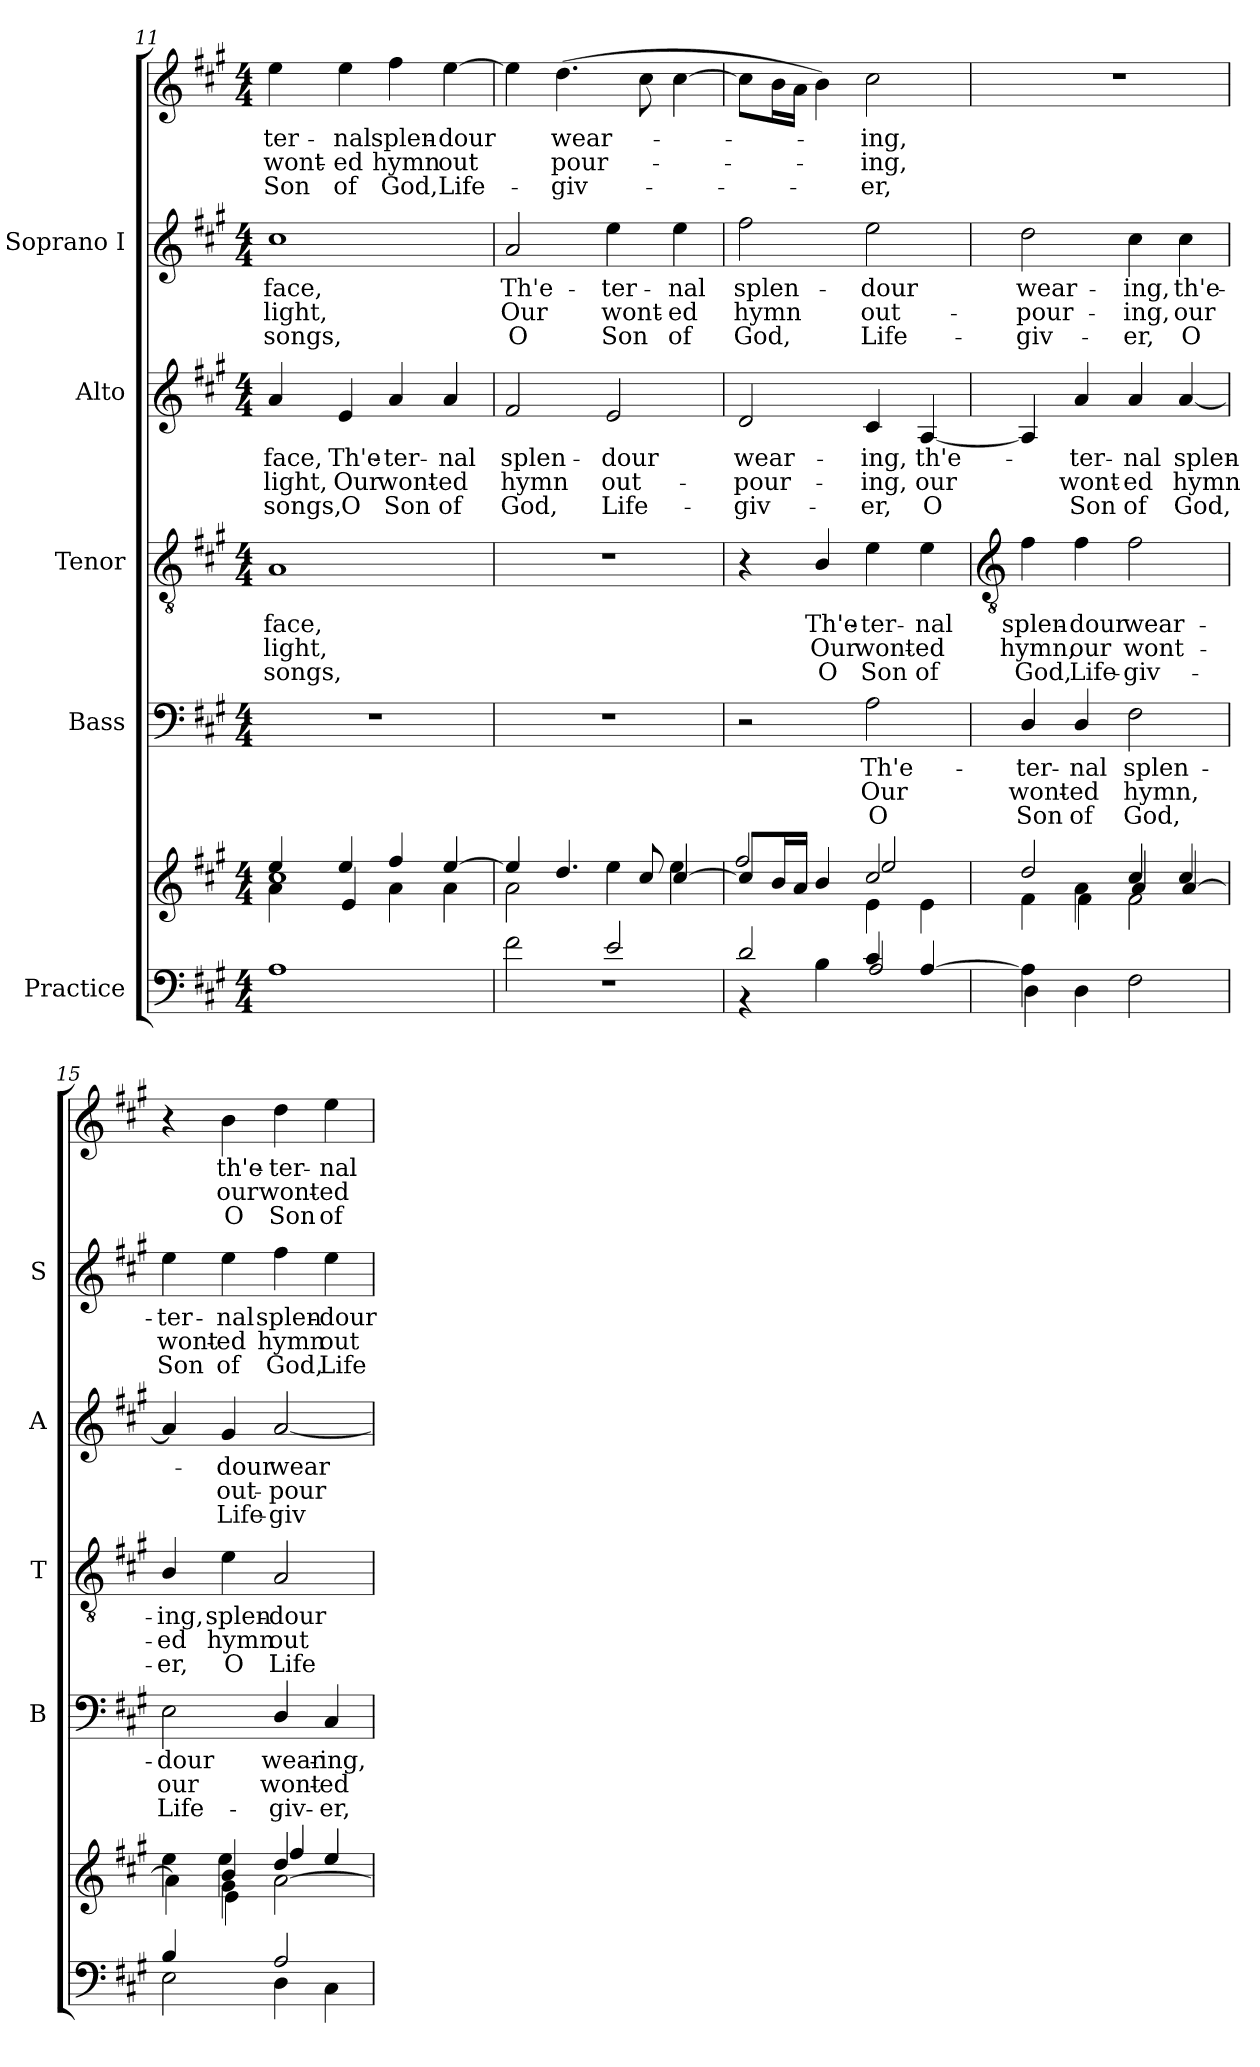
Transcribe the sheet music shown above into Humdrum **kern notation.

**kern	**kern	**kern	**text	**text	**text	**kern	**text	**text	**text	**kern	**text	**text	**text	**kern	**text	**text	**text	**kern	**text	**text	**text
*part5	*part5	*part4	*part4	*part4	*part4	*part3	*part3	*part3	*part3	*part2	*part2	*part2	*part2	*part1	*part1	*part1	*part1	*part1	*part1	*part1	*part1
*staff7	*staff6	*staff5	*staff5	*staff5	*staff5	*staff4	*staff4	*staff4	*staff4	*staff3	*staff3	*staff3	*staff3	*staff2	*staff2	*staff2	*staff2	*staff1	*staff1	*staff1	*staff1
*I"Practice	*	*I"Bass	*	*	*	*I"Tenor	*	*	*	*I"Alto	*	*	*	*I"Soprano I	*	*	*	*	*	*	*
*	*	*I'B	*	*	*	*I'T	*	*	*	*I'A	*	*	*	*I'S	*	*	*	*	*	*	*
*clefF4	*clefG2	*clefF4	*	*	*	*clefGv2	*	*	*	*clefG2	*	*	*	*clefG2	*	*	*	*clefG2	*	*	*
*k[f#c#g#]	*k[f#c#g#]	*k[f#c#g#]	*	*	*	*k[f#c#g#]	*	*	*	*k[f#c#g#]	*	*	*	*k[f#c#g#]	*	*	*	*k[f#c#g#]	*	*	*
*A:	*A:	*A:	*	*	*	*A:	*	*	*	*A:	*	*	*	*A:	*	*	*	*A:	*	*	*
*M4/4	*M4/4	*M4/4	*	*	*	*M4/4	*	*	*	*M4/4	*	*	*	*M4/4	*	*	*	*M4/4	*	*	*
=11	=11	=11	=11	=11	=11	=11	=11	=11	=11	=11	=11	=11	=11	=11	=11	=11	=11	=11	=11	=11	=11
*^	*^	*	*	*	*	*	*	*	*	*	*	*	*	*	*	*	*	*	*	*	*
*	*	*	*^	*	*	*	*	*	*	*	*	*	*	*	*	*	*	*	*	*	*	*	*
!	!	!	!	!	!	!	!	!	!	!LO:LY:b	!LO:LY:b	!LO:LY:b	!	!LO:LY:b	!LO:LY:b	!LO:LY:b	!	!LO:LY:b	!LO:LY:b	!LO:LY:b	!	!LO:LY:b	!LO:LY:b	!LO:LY:b
1A	1ryy	4ee	1cc#	4a\	1r	.	.	.	1A	face,	light,	songs,	4a	face,	light,	songs,	1cc#	-face,	light,	songs,	4ee	ter-	-wont-	-Son
!	!	!	!	!	!	!	!	!	!	!	!	!	!	!LO:LY:b	!LO:LY:b	!LO:LY:b	!	!	!	!	!	!LO:LY:b	!LO:LY:b	!LO:LY:b
.	.	4ee/	.	4e	.	.	.	.	.	.	.	.	4e	Th'e-	-Our	O	.	.	.	.	4ee	nal	ed	of
!	!	!	!	!	!	!	!	!	!	!	!	!	!	!LO:LY:b	!LO:LY:b	!LO:LY:b	!	!	!	!	!	!LO:LY:b	!LO:LY:b	!LO:LY:b
.	.	4ff#	.	4a\	.	.	.	.	.	.	.	.	4a	ter-	-wont-	-Son	.	.	.	.	4ff#	splen-	-hymn	God,
!	!	!	!	!	!	!	!	!	!	!	!	!	!	!LO:LY:b	!LO:LY:b	!LO:LY:b	!	!	!	!	!	!LO:LY:b	!LO:LY:b	!LO:LY:b
.	.	[4ee	.	4a\	.	.	.	.	.	.	.	.	4a	nal	ed	of	.	.	.	.	[4ee	dour	out	Life-
=12	=12	=12	=12	=12	=12	=12	=12	=12	=12	=12	=12	=12	=12	=12	=12	=12	=12	=12	=12	=12	=12	=12	=12	=12
*	*^	*	*	*	*	*	*	*	*	*	*	*	*	*	*	*	*	*	*	*	*	*	*	*
!	!	!	!	!	!	!	!	!	!	!	!	!	!	!	!LO:LY:b	!LO:LY:b	!LO:LY:b	!	!LO:LY:b	!LO:LY:b	!LO:LY:b	!	!	!	!
*	*	*	*	*v	*v	*	*	*	*	*	*	*	*	*	*	*	*	*	*	*	*	*	*	*	*
2f#\	1r	1ryy	4ee/]	2a\	1r	.	.	.	1r	.	.	.	2f#	splen-	-hymn	God,	2a	Th'e-	-Our	O	4ee]	.	.	.
!	!	!	!	!	!	!	!	!	!	!	!	!	!	!	!	!	!	!	!	!	!	!LO:LY:b	!LO:LY:b	!LO:LY:b
.	.	.	4.dd/	.	.	.	.	.	.	.	.	.	.	.	.	.	.	.	.	.	(>4.dd	wear-	pour-	giv-
!	!	!	!	!	!	!	!	!	!	!	!	!	!	!LO:LY:b	!LO:LY:b	!LO:LY:b	!	!LO:LY:b	!LO:LY:b	!LO:LY:b	!	!	!	!
2e	.	.	.	4ee	.	.	.	.	.	.	.	.	2e	dour	out-	-Life-	4ee	ter-	-wont-	-Son	.	.	.	.
.	.	.	8cc#/	.	.	.	.	.	.	.	.	.	.	.	.	.	.	.	.	.	8cc#	.	.	.
!	!	!	!	!	!	!	!	!	!	!	!	!	!	!	!	!	!	!LO:LY:b	!LO:LY:b	!LO:LY:b	!	!	!	!
.	.	.	[4cc#	4ee	.	.	.	.	.	.	.	.	.	.	.	.	4ee	nal	ed	of	[4cc#	.	.	.
=13	=13	=13	=13	=13	=13	=13	=13	=13	=13	=13	=13	=13	=13	=13	=13	=13	=13	=13	=13	=13	=13	=13	=13	=13
*	*	*	*	*^	*	*	*	*	*	*	*	*	*	*	*	*	*	*	*	*	*	*	*	*
!	!	!	!	!	!	!	!	!	!	!	!	!	!	!	!LO:LY:b	!LO:LY:b	!LO:LY:b	!	!LO:LY:b	!LO:LY:b	!LO:LY:b	!	!	!	!
2d/	4r	2ryy	8cc#L]	2ff#/	2ryy	2r	.	.	.	4r	.	.	.	2d	-wear-	-pour-	-giv-	2ff#	splen-	-hymn	God,	8cc#L]	.	.	.
.	.	.	16bL	.	.	.	.	.	.	.	.	.	.	.	.	.	.	.	.	.	.	16bL	.	.	.
.	.	.	16aJJ	.	.	.	.	.	.	.	.	.	.	.	.	.	.	.	.	.	.	16aJJ	.	.	.
!	!	!	!	!	!	!	!	!	!	!	!LO:LY:b	!LO:LY:b	!LO:LY:b	!	!	!	!	!	!	!	!	!	!	!	!
.	4B\	.	4b	.	.	.	.	.	.	4B/	Th'e-	-Our	O	.	.	.	.	.	.	.	.	4b)	.	.	.
!	!	!	!	!	!	!	!LO:LY:b	!LO:LY:b	!LO:LY:b	!	!LO:LY:b	!LO:LY:b	!LO:LY:b	!	!LO:LY:b	!LO:LY:b	!LO:LY:b	!	!LO:LY:b	!LO:LY:b	!LO:LY:b	!	!LO:LY:b	!LO:LY:b	!LO:LY:b
4c#/	2ryy	2A	2cc#/	2ee/	4e\	2A	Th'e-	-Our	O	4e	ter-	-wont-	-Son	4c#	-ing,	ing,	er,	2ee	dour	out-	-Life-	2cc#	ing,	ing,	er,
!	!	!	!	!	!	!	!	!	!	!	!LO:LY:b	!LO:LY:b	!LO:LY:b	!	!LO:LY:b	!LO:LY:b	!LO:LY:b	!	!	!	!	!	!	!	!
[4A/	.	.	.	.	4e\	.	.	.	.	4e	nal	ed	of	[4A	th'e-	our	O	.	.	.	.	.	.	.	.
*v	*v	*v	*	*	*	*	*	*	*	*	*	*	*	*	*	*	*	*	*	*	*	*	*	*	*
*	*v	*v	*v	*	*	*	*	*	*	*	*	*	*	*	*	*	*	*	*	*	*	*	*
!!LO:LB:g=z
=14	=14	=14	=14	=14	=14	=14	=14	=14	=14	=14	=14	=14	=14	=14	=14	=14	=14	=14	=14	=14	=14
*	*	*	*	*	*	*clefGv2	*	*	*	*	*	*	*	*	*	*	*	*	*	*	*
*^	*^	*	*	*	*	*	*	*	*	*	*	*	*	*	*	*	*	*	*	*	*
*	*	*	*^	*	*	*	*	*	*	*	*	*	*	*	*	*	*	*	*	*	*	*	*
*	*	*	*	*^	*	*	*	*	*	*	*	*	*	*	*	*	*	*	*	*	*	*	*	*
!	!	!	!	!	!	!	!LO:LY:b	!LO:LY:b	!LO:LY:b	!	!LO:LY:b	!LO:LY:b	!LO:LY:b	!	!	!	!	!	!LO:LY:b	!LO:LY:b	!LO:LY:b	!	!	!	!
4A\]	4D\	1ryy	2dd/	4ryy	4f#\	4D/	ter-	-wont-	-Son	4f#	splen-	-hymn,	God,	4A]	.	.	.	2dd	-wear-	-pour-	-giv-	1r	.	.	.
!	!	!	!	!	!	!	!LO:LY:b	!LO:LY:b	!LO:LY:b	!	!LO:LY:b	!LO:LY:b	!LO:LY:b	!	!LO:LY:b	!LO:LY:b	!LO:LY:b	!	!	!	!	!	!	!	!
2.ryy	4D\	.	.	4a\	4f#\	4D/	nal	ed	of	4f#	dour	our	Life-	4a/	ter-	-wont-	-Son	.	.	.	.	.	.	.	.
!	!	!	!	!	!	!	!LO:LY:b	!LO:LY:b	!LO:LY:b	!	!LO:LY:b	!LO:LY:b	!LO:LY:b	!	!LO:LY:b	!LO:LY:b	!LO:LY:b	!	!LO:LY:b	!LO:LY:b	!LO:LY:b	!	!	!	!
.	2F#	.	4cc#/	4a/	2f#\	2F#	splen-	-hymn,	God,	2f#	-wear-	-wont-	-giv-	4a/	nal	ed	of	4cc#	-ing,	ing,	er,	.	.	.	.
!	!	!	!	!	!	!	!	!	!	!	!	!	!	!	!LO:LY:b	!LO:LY:b	!LO:LY:b	!	!LO:LY:b	!LO:LY:b	!LO:LY:b	!	!	!	!
.	.	.	4cc#/	[4a/	.	.	.	.	.	.	.	.	.	[4a/	splen-	hymn	God,	4cc#	th'e-	-our	O	.	.	.	.
=15	=15	=15	=15	=15	=15	=15	=15	=15	=15	=15	=15	=15	=15	=15	=15	=15	=15	=15	=15	=15	=15	=15	=15	=15	=15
!	!	!	!	!	!	!	!LO:LY:b	!LO:LY:b	!LO:LY:b	!	!LO:LY:b	!LO:LY:b	!LO:LY:b	!	!	!	!	!	!LO:LY:b	!LO:LY:b	!LO:LY:b	!	!	!	!
4B/	2E\	4ryy	4ee	4a\]	4ryy	2E	dour	our	Life-	4B/	-ing,	ed	er,	4a/]	.	.	.	4ee	ter-	-wont-	-Son	4r	.	.	.
!	!	!	!	!	!	!	!	!	!	!	!LO:LY:b	!LO:LY:b	!LO:LY:b	!	!LO:LY:b	!LO:LY:b	!LO:LY:b	!	!LO:LY:b	!LO:LY:b	!LO:LY:b	!	!LO:LY:b	!LO:LY:b	!LO:LY:b
4ryy	.	4b	4ee	4g#\	4e\	.	.	.	.	4e	splen-	-hymn	O	4g#/	dour	out-	-Life-	4ee	nal	ed	of	4b	th'e-	-our	O
!	!	!	!	!	!	!	!LO:LY:b	!LO:LY:b	!LO:LY:b	!	!LO:LY:b	!LO:LY:b	!LO:LY:b	!	!LO:LY:b	!LO:LY:b	!LO:LY:b	!	!LO:LY:b	!LO:LY:b	!LO:LY:b	!	!LO:LY:b	!LO:LY:b	!LO:LY:b
2A/	4D\	4dd/	4ff#/	[2a\	2ryy	4D/	-wear-	-wont-	-giv-	2A	dour	out-	-Life-	[2a	-wear-	pour-	giv-	4ff#	splen-	-hymn	God,	4dd	ter-	-wont-	-Son
!	!	!	!	!	!	!	!LO:LY:b	!LO:LY:b	!LO:LY:b	!	!	!	!	!	!	!	!	!	!LO:LY:b	!LO:LY:b	!LO:LY:b	!	!LO:LY:b	!LO:LY:b	!LO:LY:b
.	4C#\	4ee/	4ee/	.	.	4C#	-ing,	ed	er,	.	.	.	.	.	.	.	.	4ee	dour	out-	-Life-	4ee	nal	ed	of
*v	*v	*	*	*	*	*	*	*	*	*	*	*	*	*	*	*	*	*	*	*	*	*	*	*	*
*	*v	*v	*v	*v	*	*	*	*	*	*	*	*	*	*	*	*	*	*	*	*	*	*	*	*
=	=	=	=	=	=	=	=	=	=	=	=	=	=	=	=	=	=	=	=	=	=
*-	*-	*-	*-	*-	*-	*-	*-	*-	*-	*-	*-	*-	*-	*-	*-	*-	*-	*-	*-	*-	*-
